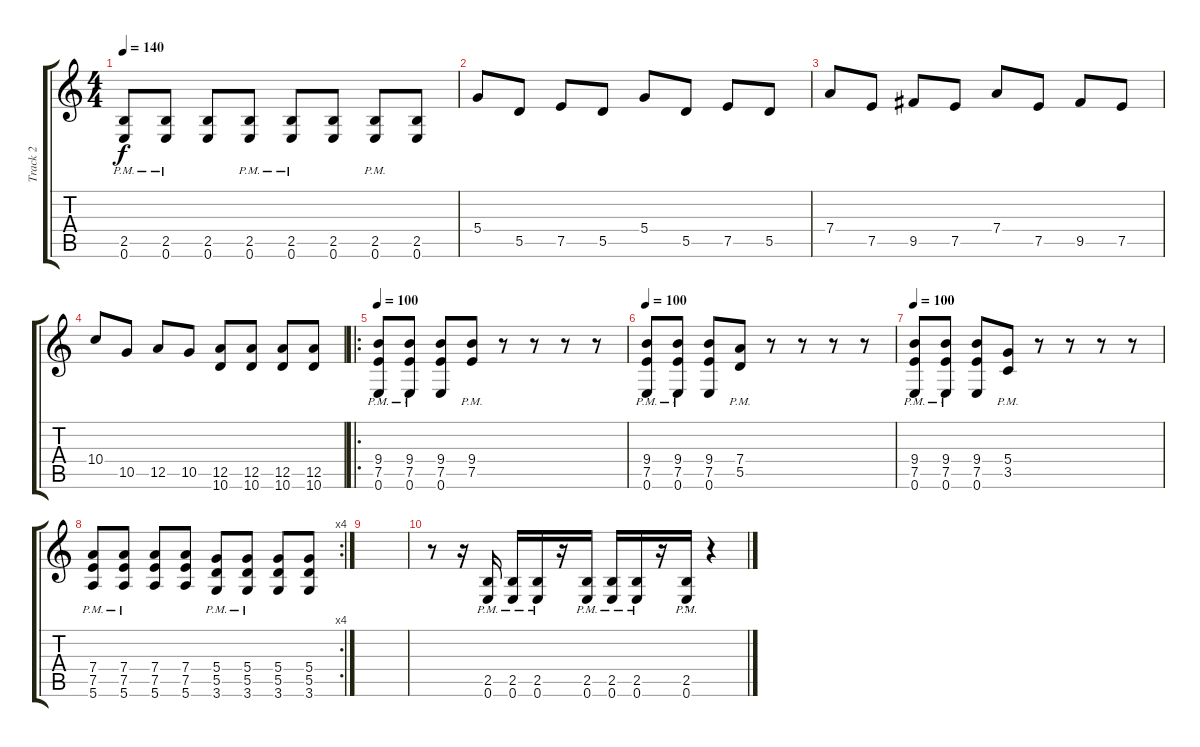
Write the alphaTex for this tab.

\track ("Track 2" "Track 2") {solo instrument distortionguitar}
\staff {score tabs}
\tuning (E4 B3 G3 D3 A2 E2) {hide}
\ts (4 4)
\tempo 140
\clef g2
\ks c
(2.5{pm} 0.6{pm}).8{dy f} (2.5{pm} 0.6{pm}).8 (2.5 0.6).8 (2.5{pm} 0.6{pm}).8 (2.5{pm} 0.6{pm}).8 (2.5 0.6).8 (2.5{pm} 0.6{pm}).8 (2.5 0.6).8 |
5.4.8 5.5.8 7.5.8 5.5.8 5.4.8 5.5.8 7.5.8 5.5.8 |
7.4.8 7.5.8 9.5.8 7.5.8 7.4.8 7.5.8 9.5.8 7.5.8 |
10.4.8 10.5.8 12.5.8 10.5.8 (12.5 10.6).8 (12.5 10.6).8 (12.5 10.6).8 (12.5 10.6).8 |
\ro
\tempo 100
(9.4{pm} 7.5{pm} 0.6{pm}).8 (9.4{pm} 7.5{pm} 0.6{pm}).8 (9.4 7.5 0.6).8 (9.4{pm} 7.5{pm}).8 r.8 r.8 r.8 r.8 |
\tempo 100
(9.4{pm} 7.5{pm} 0.6{pm}).8 (9.4{pm} 7.5{pm} 0.6{pm}).8 (9.4 7.5 0.6).8 (7.4{pm} 5.5{pm}).8 r.8 r.8 r.8 r.8 |
\tempo 100
(9.4{pm} 7.5{pm} 0.6{pm}).8 (9.4{pm} 7.5{pm} 0.6{pm}).8 (9.4 7.5 0.6).8 (5.4{pm} 3.5{pm}).8 r.8 r.8 r.8 r.8 |
\rc 4
(7.4{pm} 7.5{pm} 5.6{pm}).8 (7.4{pm} 7.5{pm} 5.6{pm}).8 (7.4 7.5 5.6).8 (7.4 7.5 5.6).8 (5.4{pm} 5.5{pm} 3.6{pm}).8 (5.4{pm} 5.5{pm} 3.6{pm}).8 (5.4 5.5 3.6).8 (5.4 5.5 3.6).8 |
|
r.8 r.16 (2.5{pm} 0.6{pm}).16 (2.5{pm} 0.6{pm}).16 (2.5{pm} 0.6{pm}).16 r.16 (2.5{pm} 0.6{pm}).16 (2.5{pm} 0.6{pm}).16 (2.5{pm} 0.6{pm}).16 r.16 (2.5{pm st} 0.6{pm st}).16 r.4
